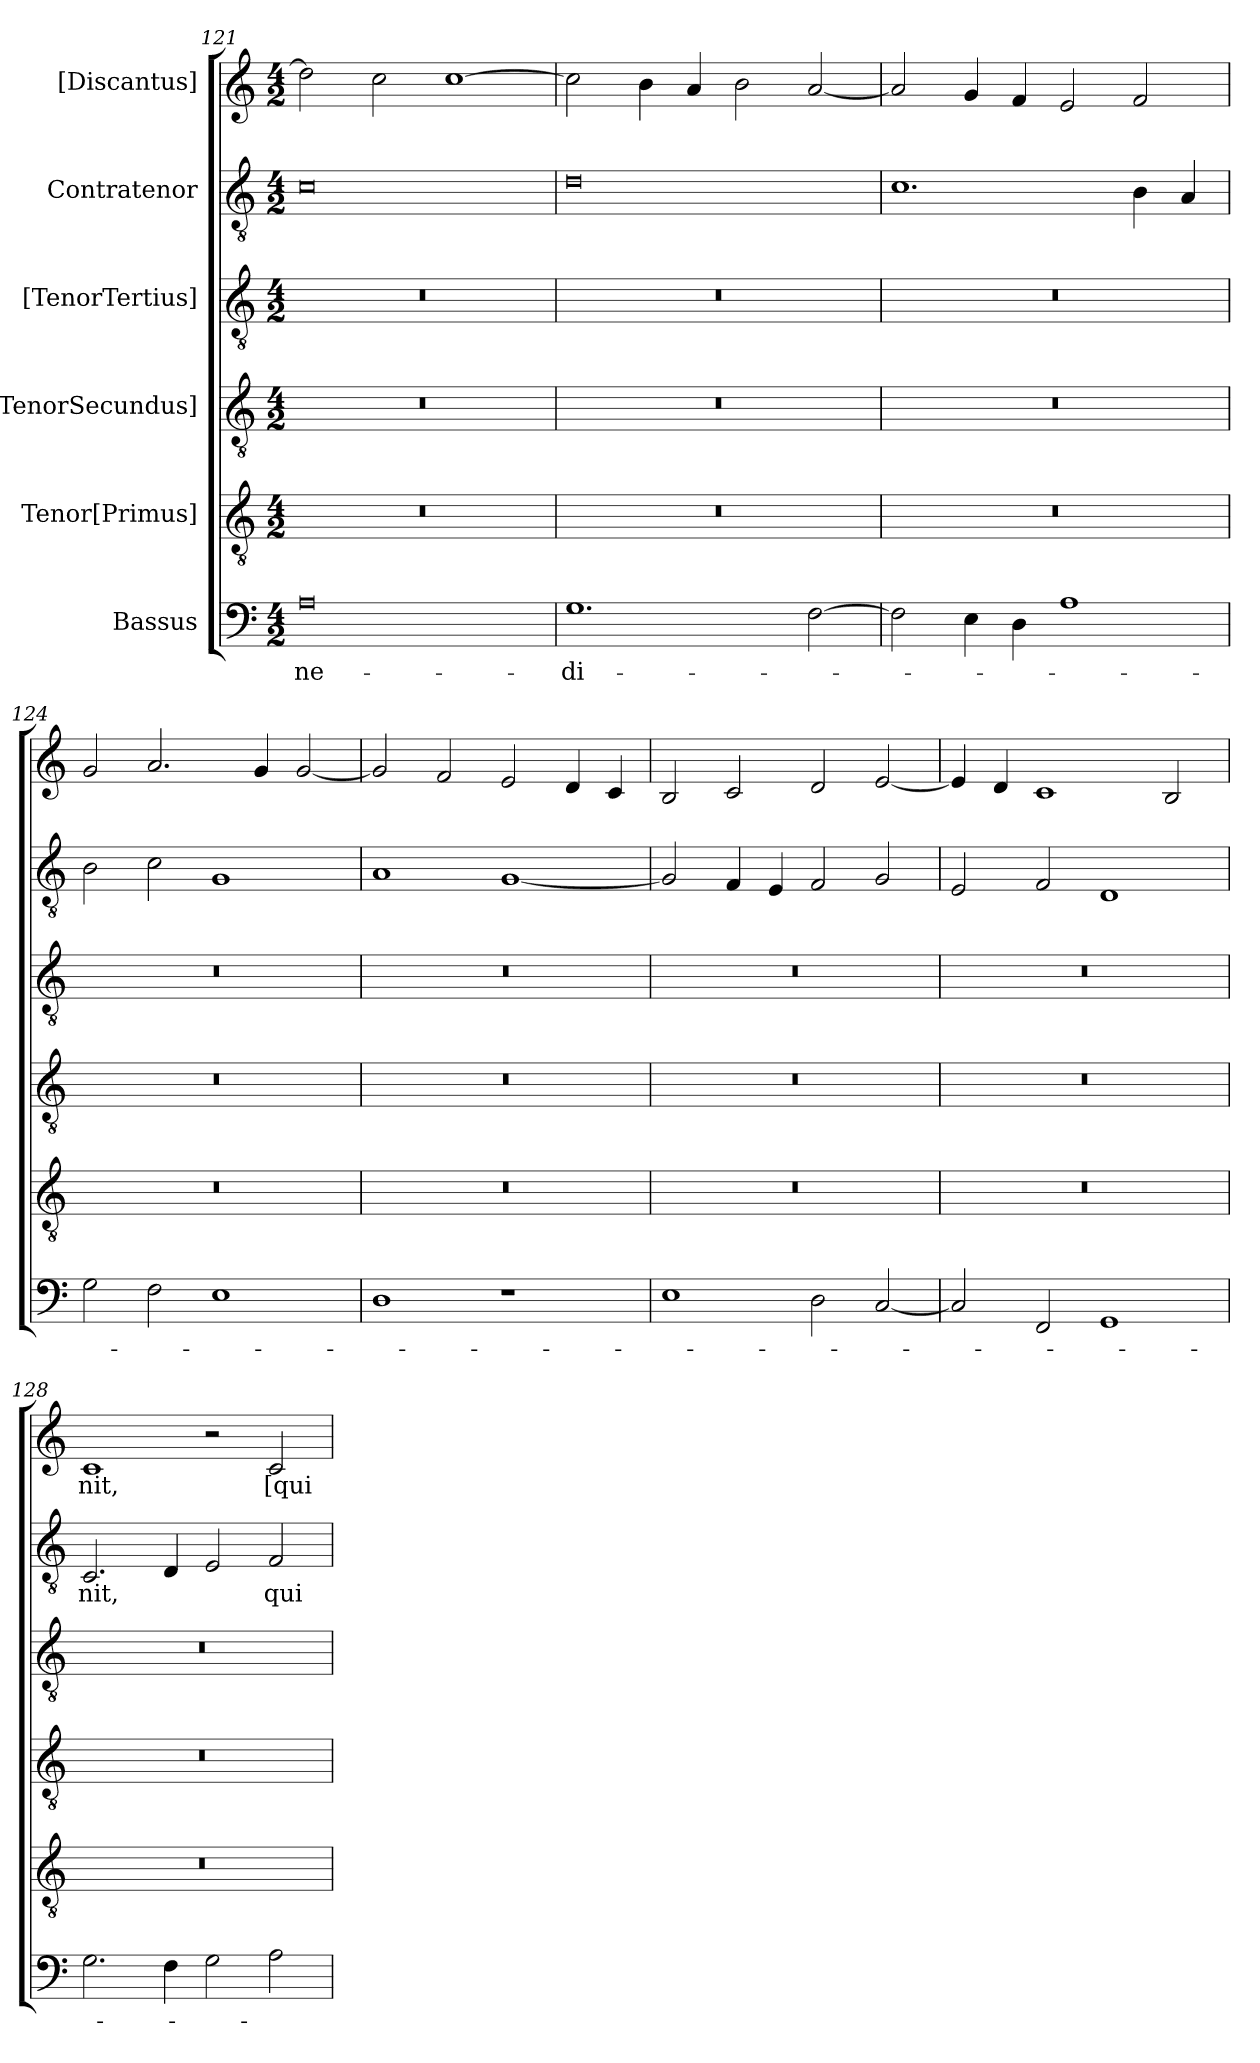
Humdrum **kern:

**kern	**text	**kern	**kern	**kern	**kern	**text	**kern	**text
*part6	*part6	*part5	*part4	*part3	*part2	*part2	*part1	*part1
*staff6	*staff6	*staff5	*staff4	*staff3	*staff2	*staff2	*staff1	*staff1
*I"Bassus	*	*I"Tenor[Primus]	*I"[TenorSecundus]	*I"[TenorTertius]	*I"Contratenor	*	*I"[Discantus]	*
*clefF4	*	*clefGv2	*clefGv2	*clefGv2	*clefGv2	*	*clefG2	*
*k[]	*	*k[]	*k[]	*k[]	*k[]	*	*k[]	*
*M4/2	*	*M4/2	*M4/2	*M4/2	*M4/2	*	*M4/2	*
=121	=121	=121	=121	=121	=121	=121	=121	=121
0A\	-ne-	0r	0r	0r	0c\	.	2dd\]	.
.	.	.	.	.	.	.	2cc\	.
.	.	.	.	.	.	.	[1cc\	.
=122	=122	=122	=122	=122	=122	=122	=122	=122
1.G\	-di-	0r	0r	0r	0d\	.	2cc\]	.
.	.	.	.	.	.	.	4b\	.
.	.	.	.	.	.	.	4a/	.
.	.	.	.	.	.	.	2b\	.
[2F\	.	.	.	.	.	.	[2a/	.
=123	=123	=123	=123	=123	=123	=123	=123	=123
2F\]	.	0r	0r	0r	1.c\	.	2a/]	.
4E\	.	.	.	.	.	.	4g/	.
4D\	.	.	.	.	.	.	4f/	.
1A\	.	.	.	.	.	.	2e/	.
.	.	.	.	.	4B\	.	2f/	.
.	.	.	.	.	4A/	.	.	.
=124	=124	=124	=124	=124	=124	=124	=124	=124
2G\	.	0r	0r	0r	2B\	.	2g/	.
2F\	.	.	.	.	2c\	.	2.a/	.
1E\	.	.	.	.	1G/	.	.	.
.	.	.	.	.	.	.	4g/	.
.	.	.	.	.	.	.	[2g/	.
=125	=125	=125	=125	=125	=125	=125	=125	=125
1D\	.	0r	0r	0r	1A/	.	2g/]	.
.	.	.	.	.	.	.	2f/	.
1r	.	.	.	.	[1G/	.	2e/	.
.	.	.	.	.	.	.	4d/	.
.	.	.	.	.	.	.	4c/	.
=126	=126	=126	=126	=126	=126	=126	=126	=126
1E\	.	0r	0r	0r	2G/]	.	2B/	.
.	.	.	.	.	4F/	.	2c/	.
.	.	.	.	.	4E/	.	.	.
2D\	.	.	.	.	2F/	.	2d/	.
[2C/	.	.	.	.	2G/	.	[2e/	.
=127	=127	=127	=127	=127	=127	=127	=127	=127
2C/]	.	0r	0r	0r	2E/	.	4e/]	.
.	.	.	.	.	.	.	4d/	.
2FF/	.	.	.	.	2F/	.	1c/	.
1GG/	.	.	.	.	1D/	.	.	.
.	.	.	.	.	.	.	2B/	.
=128	=128	=128	=128	=128	=128	=128	=128	=128
2.G\	.	0r	0r	0r	2.C/	-nit,	1c/	-nit,
4F\	.	.	.	.	4D/	.	.	.
2G\	.	.	.	.	2E/	.	2r	.
2A\	.	.	.	.	2F/	qui-	2c/	[qui-
=	=	=	=	=	=	=	=	=
*-	*-	*-	*-	*-	*-	*-	*-	*-
